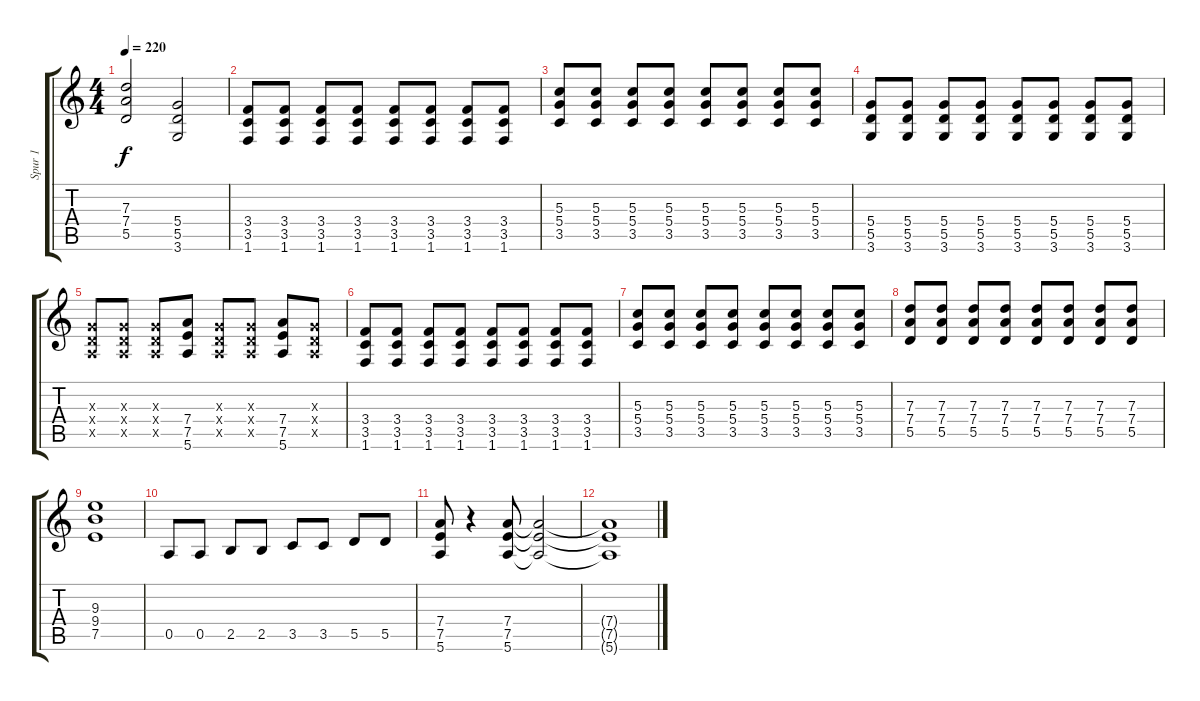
\track ("Spur 1" "Spur 1") {instrument overdrivenguitar}
\staff {score tabs}
\tuning (E4 B3 G3 D3 A2 E2) {hide}
\ts (4 4)
\tempo 220
\clef g2
\ks c
(7.3 7.4 5.5).2{dy f} (5.4 5.5 3.6).2 |
(3.4 3.5 1.6).8 (3.4 3.5 1.6).8 (3.4 3.5 1.6).8 (3.4 3.5 1.6).8 (3.4 3.5 1.6).8 (3.4 3.5 1.6).8 (3.4 3.5 1.6).8 (3.4 3.5 1.6).8 |
(5.3 5.4 3.5).8 (5.3 5.4 3.5).8 (5.3 5.4 3.5).8 (5.3 5.4 3.5).8 (5.3 5.4 3.5).8 (5.3 5.4 3.5).8 (5.3 5.4 3.5).8 (5.3 5.4 3.5).8 |
(5.4 5.5 3.6).8 (5.4 5.5 3.6).8 (5.4 5.5 3.6).8 (5.4 5.5 3.6).8 (5.4 5.5 3.6).8 (5.4 5.5 3.6).8 (5.4 5.5 3.6).8 (5.4 5.5 3.6).8 |
(0.3{x} 0.4{x} 0.5{x}).8 (0.3{x} 0.4{x} 0.5{x}).8 (0.3{x} 0.4{x} 0.5{x}).8 (7.4 7.5 5.6).8 (0.3{x} 0.4{x} 0.5{x}).8 (0.3{x} 0.4{x} 0.5{x}).8 (7.4 7.5 5.6).8 (0.3{x} 0.4{x} 0.5{x}).8 |
(3.4 3.5 1.6).8 (3.4 3.5 1.6).8 (3.4 3.5 1.6).8 (3.4 3.5 1.6).8 (3.4 3.5 1.6).8 (3.4 3.5 1.6).8 (3.4 3.5 1.6).8 (3.4 3.5 1.6).8 |
(5.3 5.4 3.5).8 (5.3 5.4 3.5).8 (5.3 5.4 3.5).8 (5.3 5.4 3.5).8 (5.3 5.4 3.5).8 (5.3 5.4 3.5).8 (5.3 5.4 3.5).8 (5.3 5.4 3.5).8 |
(7.3 7.4 5.5).8 (7.3 7.4 5.5).8 (7.3 7.4 5.5).8 (7.3 7.4 5.5).8 (7.3 7.4 5.5).8 (7.3 7.4 5.5).8 (7.3 7.4 5.5).8 (7.3 7.4 5.5).8 |
(9.3 9.4 7.5).1 |
0.5.8 0.5.8 2.5.8 2.5.8 3.5.8 3.5.8 5.5.8 5.5.8 |
(7.4 7.5 5.6).8 r.4 (7.4 7.5 5.6).8 (7.4{t} 7.5{t} 5.6{t}).2 |
(7.4{t} 7.5{t} 5.6{t}).1
